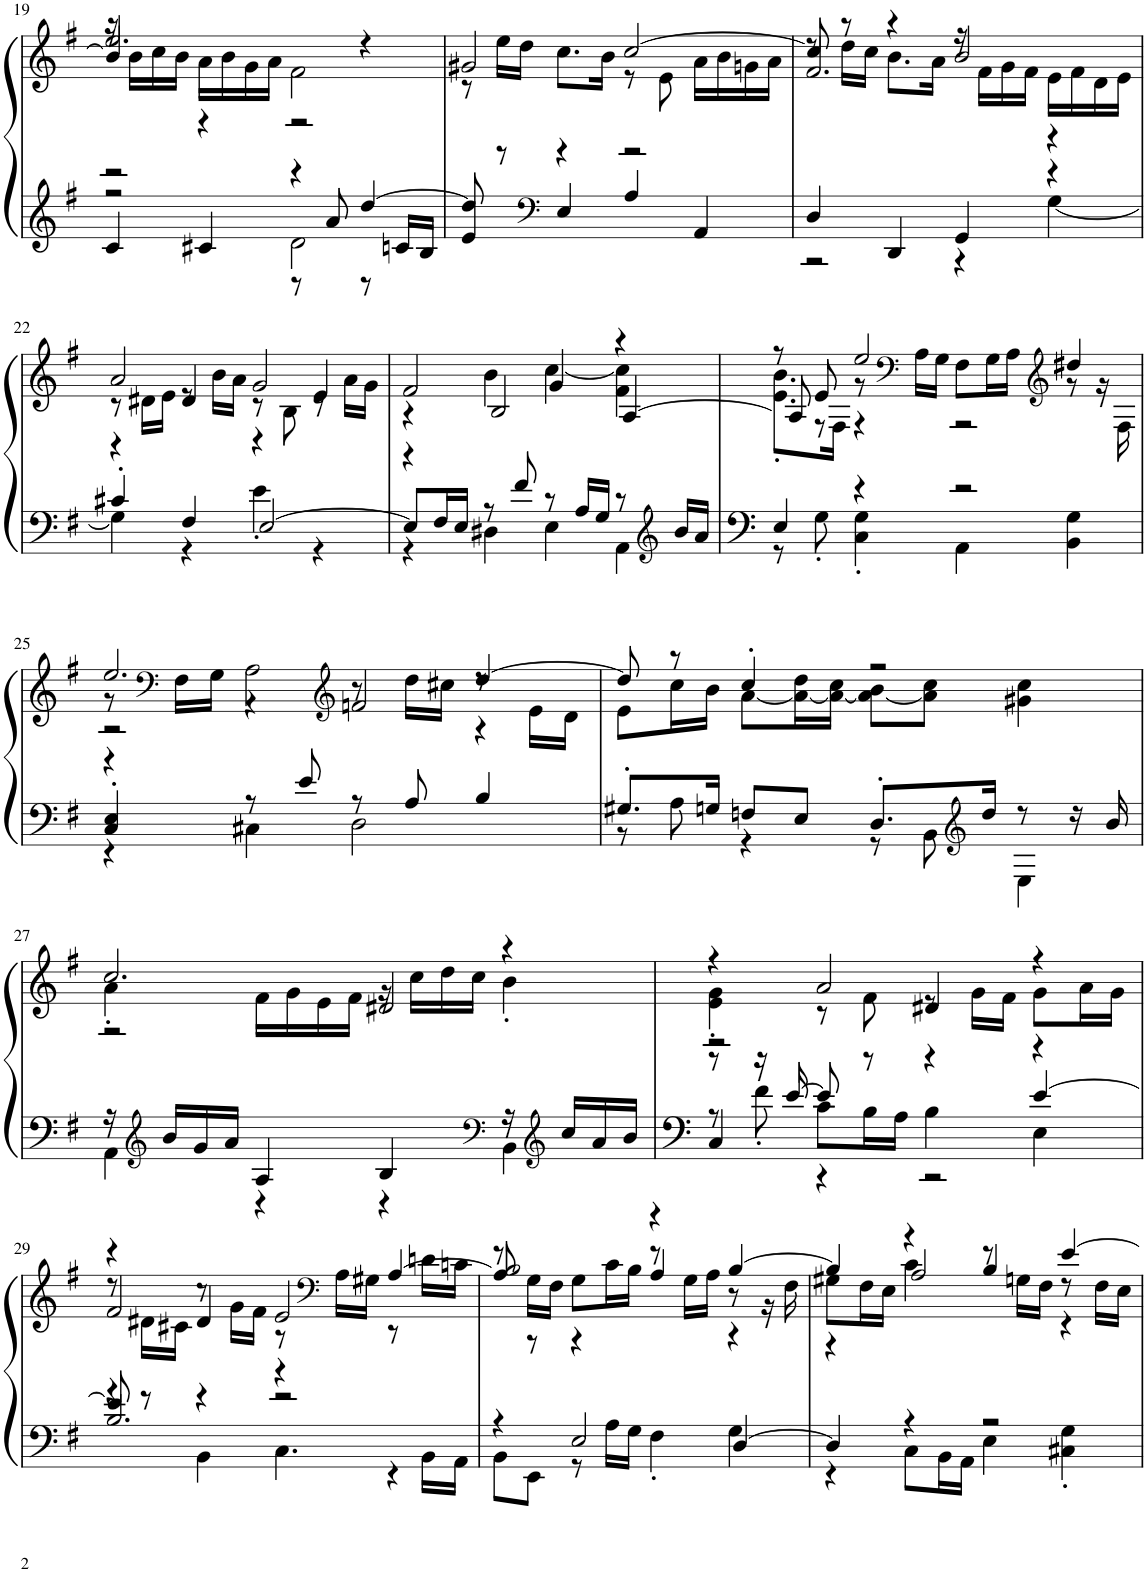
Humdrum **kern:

**kern	**kern
*part1	*part1
*staff2	*staff1
*I"Piano, unbenannt	*
*I'Pia.	*
!!LO:PB:g=z
*clefG2	*clefG2
*k[f#]	*k[f#]
*M4/4	*M4/4
=19	=19
*^	*^
*	*^	*	*^
2r	2r	4c/	2.ee/	16r	4b/]
.	.	.	.	16b\LL	.
.	.	.	.	16cc\	.
.	.	.	.	16b\JJ	.
.	.	4c#X/	.	16a\LL	4r
.	.	.	.	16b\	.
.	.	.	.	16g\	.
.	.	.	.	16a\JJ	.
4r	2d\	8r	.	2f#\	2r
.	.	8a/	.	.	.
[4dd/	.	8r	4r	.	.
.	.	16cn/LL	.	.	.
.	.	16B/JJ	.	.	.
*	*v	*v	*	*	*
*	*	*	*v	*v
=20	=20	=20	=20
8dd/]	4e/	2g#X/	8r
8r	.	.	16ee\LL
.	.	.	16dd\JJ
*clefF4	*	*	*
4r	4E/	.	8.cc\L
.	.	.	16b\Jk
2r	4A/	[2cc/	8r
.	.	.	8e\
.	4AA/	.	16a\LL
.	.	.	16b\
.	.	.	16gn\
.	.	.	16a\JJ
=21	=21	=21	=21
*	*	*	*^
4D/	2r	8cc/]	8r	2.f#/
.	.	8r	16dd\LL	.
.	.	.	16cc\JJ	.
4DD/	.	4r	8.b\L	.
.	.	.	16a\Jk	.
4GG/	4r	2b/	16r	.
.	.	.	16f#\LL	.
.	.	.	16g\	.
.	.	.	16f#\JJ	.
4r	[4G\	.	16e\LL	4r
.	.	.	16f#\	.
.	.	.	16d\	.
.	.	.	16e\JJ	.
!!LO:LB:g=z	!!	!!
=22	=22	=22	=22	=22
4c#X'/	4G\]	2a/	8r	4r
.	.	.	16d#X\LL	.
.	.	.	16e\JJ	.
4F#/	4r	.	8r	4d#/
.	.	.	16b\LL	.
.	.	.	16a\JJ	.
[2E/	4e'\	2g/	8r	4r
.	.	.	8B\	.
.	4r	.	8r	4e/
.	.	.	16a\LL	.
.	.	.	16g\JJ	.
=23	=23	=23	=23	=23
8E/L]	4r	2f#/	4r	4r
16F#/L	.	.	.	.
16E/JJ	.	.	.	.
8r	4D#X\	.	4b\	2B/
8f#/	.	.	.	.
8r	4E\	4g/	[4cc\	.
16A/LL	.	.	.	.
16G/JJ	.	.	.	.
8r	4AA\	4r	4f#\ 4cc\]	[4A/
*clefG2	*	*	*	*
16b/LL	.	.	.	.
16a/JJ	.	.	.	.
=24	=24	=24	=24	=24
4E/	8r	8r	8.e\' 8.b\'L	8A/]
.	8G'\	8e/	.	8r
.	.	.	16F#\Jk	.
4r	4C\' 4G\'	2ee/	8r	4r
*	*	*clefF4	*	*
.	.	.	16A\LL	.
.	.	.	16G\JJ	.
2r	4AA\	.	8F#\L	2r
.	.	.	16G\L	.
.	.	.	16A\JJ	.
*	*	*clefG2	*	*
.	4BB\ 4G\	4dd#X/	8r	.
.	.	.	16r	.
.	.	.	16F#\	.
!!LO:LB:g=z
=25	=25	=25	=25	=25
*	*	*	*	*^
4C/' 4E/'	4r	2.ee/	8r	2r	4r
*	*	*clefF4	*	*	*
.	.	.	16F#\LL	.	.
.	.	.	16G\JJ	.	.
8r	4C#X\	.	4r	.	2A\
8e/	.	.	.	.	.
*	*	*clefG2	*	*	*
8r	2D\	.	8r	2fn/	.
8A/	.	.	16dd\LL	.	.
.	.	.	16cc#X\JJ	.	.
4B/	.	[4dd/	8r	.	4r
.	.	.	16e\LL	.	.
.	.	.	16d\JJ	.	.
*	*	*	*v	*v	*v
=26	=26	=26	=26
8.G#X'/L	8r	8dd/]	8e\L
.	8A\	8r	16cc\L
16Gn/Jk	.	.	16b\JJ
8Fn/L	4r	4cc'/	[8a\L
8E/J	.	.	16a\_ 16dd\L
.	.	.	16a\_ 16cc\JJ
8.D'/L	8r	2r	8a\_ 8b\L
.	8BB\	.	8a\] 8cc\J
*clefG2	*	*	*
16dd/Jk	.	.	.
8r	4E\	.	4g#X\ 4cc\
16r	.	.	.
16b/	.	.	.
!!LO:LB:g=z
=27	=27	=27	=27
*	*	*	*^
16r	4AA\	2.cc/	4a'\	2r
*clefG2	*	*	*	*
16b/LL	.	.	.	.
16g/	.	.	.	.
16a/JJ	.	.	.	.
4A/	4r	.	16f#\LL	.
.	.	.	16g\	.
.	.	.	16e\	.
.	.	.	16f#\JJ	.
4B/	4r	.	16r	2d#X/
.	.	.	16cc\LL	.
.	.	.	16dd\	.
.	.	.	16cc\JJ	.
*clefF4	*	*	*	*
16r	4BB\	4r	4b'\	.
*clefG2	*	*	*	*
16cc/LL	.	.	.	.
16a/	.	.	.	.
16b/JJ	.	.	.	.
=28	=28	=28	=28	=28
*	*^	*	*	*
8r	8r	4C/	4r	4e\' 4g\'	2r
16r	8f#'\	.	.	.	.
[16e/	.	.	.	.	.
8e/]	8c\L	4r	2a/	8r	.
8r	16B\L	.	.	8f#\	.
.	16A\JJ	.	.	.	.
4r	4B\	2r	.	8r	4d#X/
.	.	.	.	16g\LL	.
.	.	.	.	16f#\JJ	.
[4e/	4E\	.	4r	8g\L	4r
.	.	.	.	16a\L	.
.	.	.	.	16g\JJ	.
!!LO:LB:g=z	!!	!!
=29	=29	=29	=29	=29	=29
8e/]	4r	2.B/	4r	8r	2f#/
8r	.	.	.	16d#X\LL	.
.	.	.	.	16c#X\JJ	.
4r	4BB\	.	4d#/	8r	.
.	.	.	.	16g\LL	.
.	.	.	.	16f#\JJ	.
2r	4.C\	.	2e/	8r	4r
*	*	*	*clefF4	*	*
.	.	.	.	16A\LL	.
.	.	.	.	16G#X\JJ	.
.	.	4r	.	8r	[4A/
.	16BB\LL	.	.	16dn\LL	.
.	16AA\JJ	.	.	16cn\JJ	.
*	*v	*v	*	*	*
=30	=30	=30	=30	=30
4r	8BB\L	2B/	8r	8A/]
.	8EE\J	.	16G\LL	8r
.	.	.	16F#\JJ	.
2E/	8r	.	8G\L	4r
.	16A\LL	.	16c\L	.
.	16G\JJ	.	16B\JJ	.
.	4F#'\	4r	8r	4A/
.	.	.	16G\LL	.
.	.	.	16A\JJ	.
[4D/	4G\	[4B/	8r	4r
.	.	.	16r	.
.	.	.	16F#\	.
=31	=31	=31	=31	=31
4D/]	4r	4B/]	8G#X\L	4r
.	.	.	16F#\L	.
.	.	.	16E\JJ	.
4r	8C\L	4r	4c\	2A/
.	16BB\L	.	.	.
.	16AA\JJ	.	.	.
2r	4E\	4B/	8r	.
.	.	.	16Gn\LL	.
.	.	.	16F#\JJ	.
.	4C#X\' 4G\'	[4e/	8r	4r
.	.	.	16F#\LL	.
.	.	.	16E\JJ	.
*v	*v	*	*	*
*	*v	*v	*v
=	=
*-	*-
